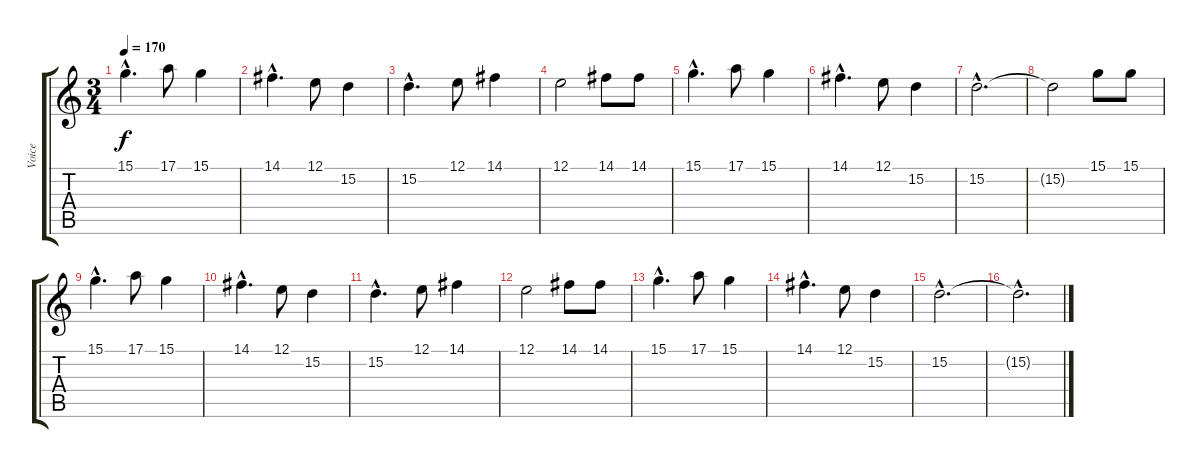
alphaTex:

\track ("Voice" "Voice") {instrument trumpet}
\staff {score tabs}
\tuning (E4 B3 G3 D3 A2 E2) {hide}
\ts (3 4)
\tempo 170
\clef g2
\ks c
15.1{hac}.4{d dy f} 17.1.8 15.1.4 |
14.1{hac}.4{d} 12.1.8 15.2.4 |
15.2{hac}.4{d} 12.1.8 14.1.4 |
12.1.2 14.1.8 14.1.8 |
15.1{hac}.4{d} 17.1.8 15.1.4 |
14.1{hac}.4{d} 12.1.8 15.2.4 |
15.2{hac}.2{d} |
15.2{t}.2 15.1.8 15.1.8 |
15.1{hac}.4{d} 17.1.8 15.1.4 |
14.1{hac}.4{d} 12.1.8 15.2.4 |
15.2{hac}.4{d} 12.1.8 14.1.4 |
12.1.2 14.1.8 14.1.8 |
15.1{hac}.4{d} 17.1.8 15.1.4 |
14.1{hac}.4{d} 12.1.8 15.2.4 |
15.2{hac}.2{d} |
15.2{hac t}.2{d}
